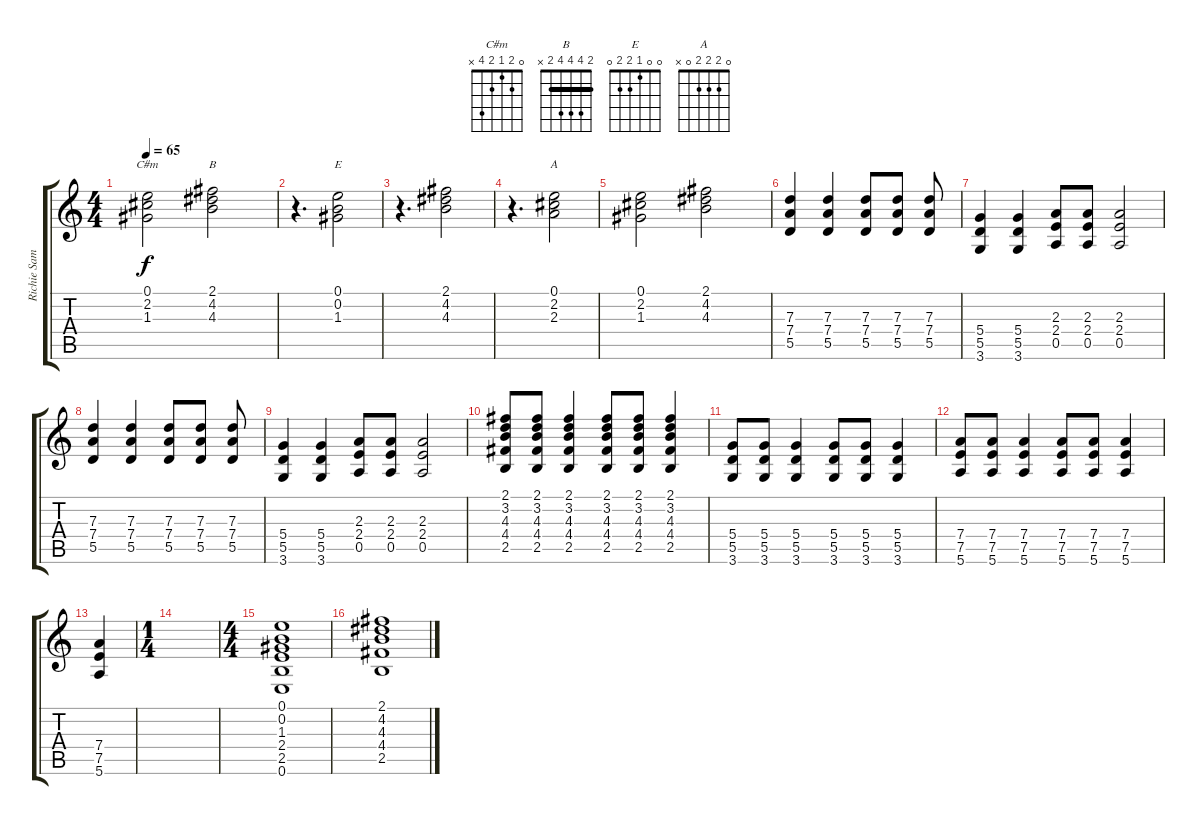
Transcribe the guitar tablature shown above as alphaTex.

\track ("Richie Sambora - 2" "Richie Sam") {instrument distortionguitar}
\staff {score tabs}
\tuning (E4 B3 G3 D3 A2 E2) {hide}
\chord ("C#m" 0 2 1 2 4 x)
\chord ("B" 2 4 4 4 2 x) {barre 2}
\chord ("E" 0 0 1 2 2 0)
\chord ("A" 0 2 2 2 0 x)
\ts (4 4)
\tempo 65
\clef g2
\ks c
(0.1 2.2 1.3).2{ch "C#m" dy f} (2.1 4.2 4.3).2{ch "B"} |
r.4{d} (0.1 0.2 1.3).2{ch "E"} |
r.4{d} (2.1 4.2 4.3).2 |
r.4{d} (0.1 2.2 2.3).2{ch "A"} |
(0.1 2.2 1.3).2 (2.1 4.2 4.3).2 |
(7.3 7.4 5.5).4 (7.3 7.4 5.5).4 (7.3 7.4 5.5).8 (7.3 7.4 5.5).8 (7.3 7.4 5.5).8 |
(5.4 5.5 3.6).4 (5.4 5.5 3.6).4 (2.3 2.4 0.5).8 (2.3 2.4 0.5).8 (2.3 2.4 0.5).2 |
(7.3 7.4 5.5).4 (7.3 7.4 5.5).4 (7.3 7.4 5.5).8 (7.3 7.4 5.5).8 (7.3 7.4 5.5).8 |
(5.4 5.5 3.6).4 (5.4 5.5 3.6).4 (2.3 2.4 0.5).8 (2.3 2.4 0.5).8 (2.3 2.4 0.5).2 |
(2.1 3.2 4.3 4.4 2.5).8 (2.1 3.2 4.3 4.4 2.5).8 (2.1 3.2 4.3 4.4 2.5).4 (2.1 3.2 4.3 4.4 2.5).8 (2.1 3.2 4.3 4.4 2.5).8 (2.1 3.2 4.3 4.4 2.5).4 |
(5.4 5.5 3.6).8 (5.4 5.5 3.6).8 (5.4 5.5 3.6).4 (5.4 5.5 3.6).8 (5.4 5.5 3.6).8 (5.4 5.5 3.6).4 |
(7.4 7.5 5.6).8 (7.4 7.5 5.6).8 (7.4 7.5 5.6).4 (7.4 7.5 5.6).8 (7.4 7.5 5.6).8 (7.4 7.5 5.6).4 |
(7.4 7.5 5.6).4 |
\ts (1 4)
|
\ts (4 4)
(0.1 0.2 1.3 2.4 2.5 0.6).1 |
(2.1 4.2 4.3 4.4 2.5).1
